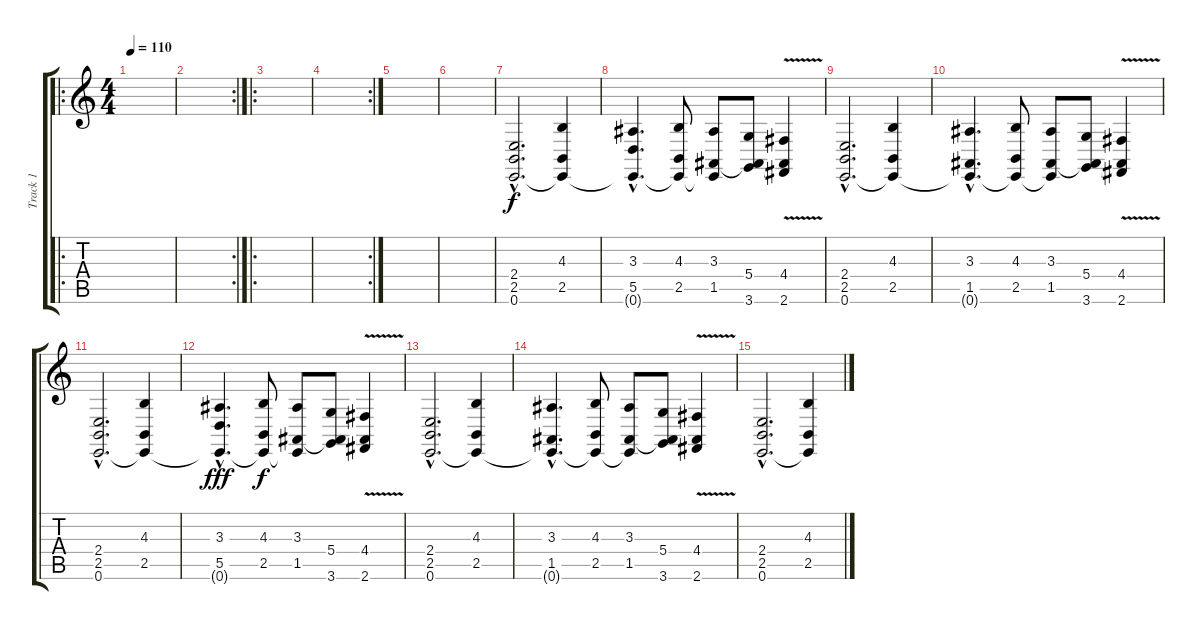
\track ("Track 1" "Track 1") {instrument stringensemble1}
\staff {score tabs}
\tuning (E4 B3 G3 D3 A2 E2) {hide}
\ro
\ts (4 4)
\tempo 110
\clef g2
\ks c
|
\rc 2
|
\ro
|
\rc 2
|
|
|
(2.4{hac} 2.5{hac} 0.6{hac}).2{d} (4.3 2.5 0.6{t}).4 |
(3.3{hac} 5.5{hac} 0.6{hac t}).4{d} (4.3 2.5 0.6{t}).8 (3.3 1.5 0.6{t}).8 (5.4 1.5{t} 3.6).8 (4.4 1.5{t} 2.6{v}).4 |
(2.4{hac} 2.5{hac} 0.6{hac}).2{d} (4.3 2.5 0.6{t}).4 |
(3.3{hac} 1.5{hac} 0.6{hac t}).4{d} (4.3 2.5 0.6{t}).8 (3.3 1.5 0.6{t}).8 (5.4 1.5{t} 3.6).8 (4.4 1.5{t} 2.6{v}).4 |
(2.4{hac} 2.5{hac} 0.6{hac}).2{d} (4.3 2.5 0.6{t}).4 |
(3.3{hac} 5.5{hac} 0.6{hac t}).4{d dy fff} (4.3 2.5 0.6{t}).8{dy f} (3.3 1.5 0.6{t}).8 (5.4 1.5{t} 3.6).8 (4.4 1.5{t} 2.6{v}).4 |
(2.4{hac} 2.5{hac} 0.6{hac}).2{d} (4.3 2.5 0.6{t}).4 |
(3.3{hac} 1.5{hac} 0.6{hac t}).4{d} (4.3 2.5 0.6{t}).8 (3.3 1.5 0.6{t}).8 (5.4 1.5{t} 3.6).8 (4.4 1.5{t} 2.6{v}).4 |
(2.4{hac} 2.5{hac} 0.6{hac}).2{d} (4.3 2.5 0.6{t}).4
